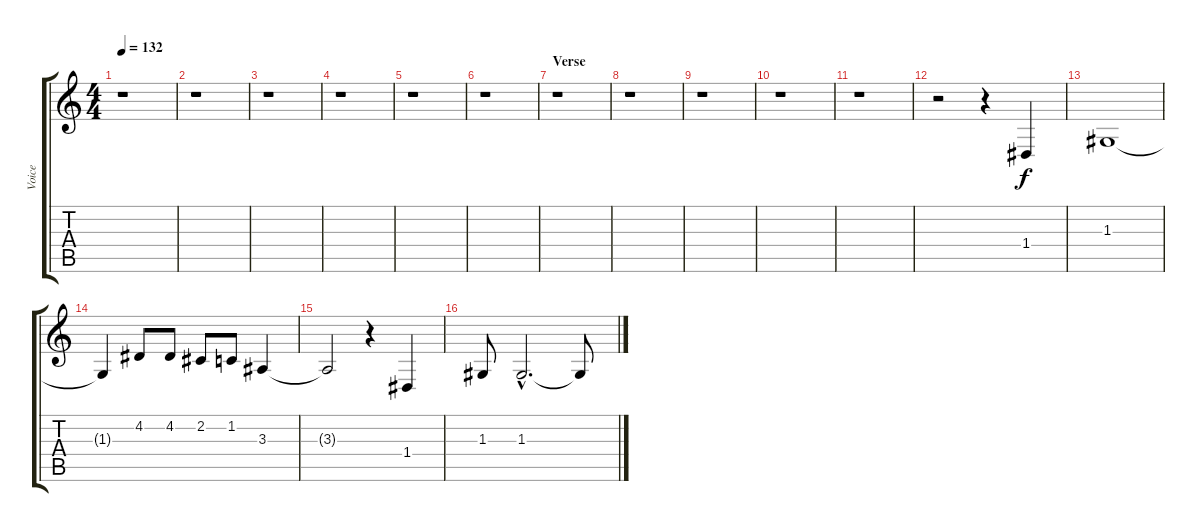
\track ("Voice" "Voice") {instrument englishhorn}
\staff {score tabs}
\tuning (E4 B3 G3 D3 A2 E2) {hide}
\ts (4 4)
\tempo 132
\clef g2
\ks c
r.1{dy f instrument englishhorn} |
r.1 |
r.1 |
r.1 |
r.1 |
r.1 |
\section ("" "Verse")
r.1 |
r.1 |
r.1 |
r.1 |
r.1 |
r.2 r.4 1.4.4 |
1.3.1 |
1.3{t}.4 4.2.8 4.2.8 2.2.8 1.2.8 3.3.4 |
3.3{t}.2 r.4 1.4.4 |
1.3.8 1.3{hac}.2{d} 1.3{t}.8
